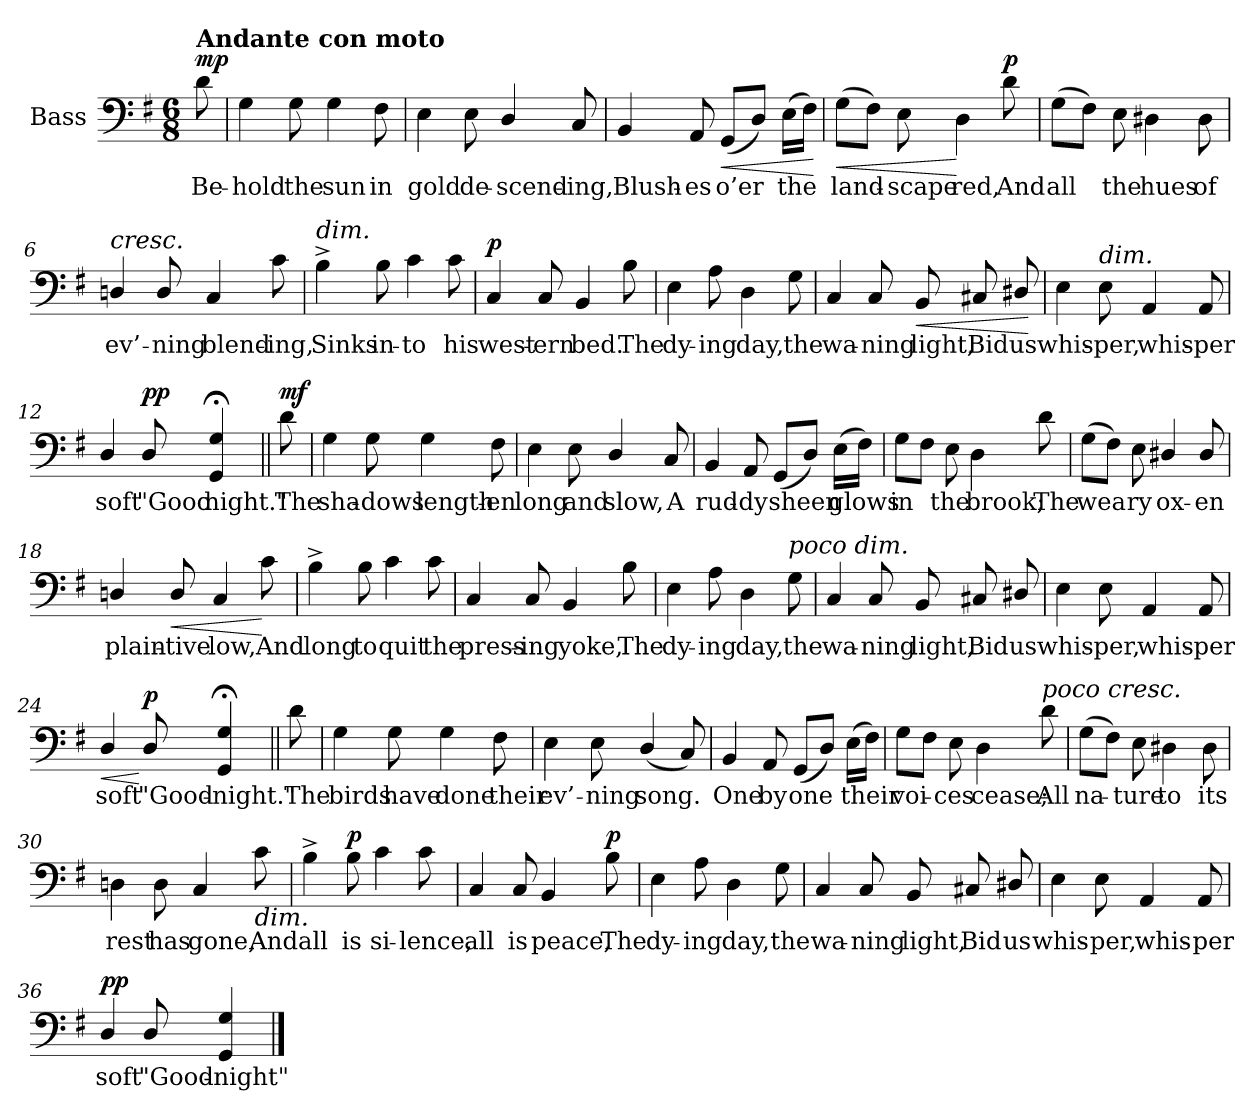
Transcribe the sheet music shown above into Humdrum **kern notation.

**kern	**text	**dynam
*part1	*part1	*part1
*staff1	*staff1	*staff1
*I"Bass	*	*
*clefF4	*	*
*k[f#]	*	*
*M6/8	*	*
*MM60	*	*
=	=	=
!LO:TX:a:B:t=Andante con moto	!	!
!	!LO:LY:b	!LO:DY:a
8d\	Be-	mp
=1	=1	=1
!	!LO:LY:b	!
4G\	-hold	.
!	!LO:LY:b	!
8G\	the	.
!	!LO:LY:b	!
4G\	sun	.
!	!LO:LY:b	!
8F#\	in	.
=2	=2	=2
!	!LO:LY:b	!
4E\	gold	.
!	!LO:LY:b	!
8E\	de-	.
!	!LO:LY:b	!
4D/	-scend-	.
!	!LO:LY:b	!
8C/	-ing,	.
=3	=3	=3
!	!LO:LY:b	!
4BB/	Blush-	.
!	!LO:LY:b	!
8AA/	-es	.
!	!LO:LY:b	!LO:HP:b
(<8GG/L	o’er	<
8D/J)	.	.
!	!LO:LY:b	!
(>16E\LL	the	.
16F#\JJ)	.	.
.	.	[
!!LO:LB:g=z
=4	=4	=4
!	!LO:LY:b	!LO:HP:b
(>8G\L	land-	<
8F#\J)	.	.
!	!LO:LY:b	!
8E\	-scape	.
!	!LO:LY:b	!
4D\	red,	[
!	!LO:LY:b	!LO:DY:a
8d\	And	p
=5	=5	=5
!	!LO:LY:b	!
(>8G\L	all	.
8F#\J)	.	.
!	!LO:LY:b	!
8E\	the	.
!	!LO:LY:b	!
4D#X\	hues	.
!	!LO:LY:b	!
8D#\	of	.
=6	=6	=6
!LO:TX:a:i:t=cresc.	!	!
!	!LO:LY:b	!
4Dn/	ev’-	.
!	!LO:LY:b	!
8D/	-ning	.
!	!LO:LY:b	!
4C/	blend-	.
!	!LO:LY:b	!
8c\	-ing,	.
!!LO:LB:g=z
=7	=7	=7
!LO:TX:a:i:t=dim.	!	!
!	!LO:LY:b	!
4B^\	Sinks	.
!	!LO:LY:b	!
8B\	in-	.
!	!LO:LY:b	!
4c\	-to	.
!	!LO:LY:b	!
8c\	his	.
=8	=8	=8
!	!LO:LY:b	!LO:DY:a
4C/	west-	p
!	!LO:LY:b	!
8C/	-ern	.
!	!LO:LY:b	!
4BB/	bed.	.
!	!LO:LY:b	!
8B\	The	.
=9	=9	=9
!	!LO:LY:b	!
4E\	dy-	.
!	!LO:LY:b	!
8A\	-ing	.
!	!LO:LY:b	!
4D\	day,	.
!	!LO:LY:b	!
8G\	the	.
!!LO:LB:g=z
=10	=10	=10
!	!LO:LY:b	!
4C/	wa-	.
!	!LO:LY:b	!
8C/	-ning	.
!	!LO:LY:b	!LO:HP:b
8BB/	light,	<
!	!LO:LY:b	!
8C#X/	Bid	.
!	!LO:LY:b	!
8D#X/	us	.
.	.	[
=11	=11	=11
!	!LO:LY:b	!
4E\	whis-	.
!LO:TX:a:i:t=dim.	!	!
!	!LO:LY:b	!
8E\	-per,	.
!	!LO:LY:b	!
4AA/	whis-	.
!	!LO:LY:b	!
8AA/	-per	.
=12	=12	=12
!	!LO:LY:b	!
4D/	soft	.
!	!LO:LY:b	!LO:DY:a
!	!	!LO:DY:n=1:a
8D/	"Good	p p
!	!LO:LY:b	!
4GG/;< 4G/;<	night."	.
!!LO:LB:g=z
=12X1||	=12X1||	=12X1||
!	!LO:LY:b	!LO:DY:a
8d\	The	mf
=13	=13	=13
!	!LO:LY:b	!
4G\	sha-	.
!	!LO:LY:b	!
8G\	-dows	.
!	!LO:LY:b	!
4G\	length-	.
!	!LO:LY:b	!
8F#\	-en	.
=14	=14	=14
!	!LO:LY:b	!
4E\	long	.
!	!LO:LY:b	!
8E\	and	.
!	!LO:LY:b	!
4D/	slow,	.
!	!LO:LY:b	!
8C/	A	.
=15	=15	=15
!	!LO:LY:b	!
4BB/	rud-	.
!	!LO:LY:b	!
8AA/	-dy	.
!	!LO:LY:b	!
(<8GG/L	sheen	.
8D/J)	.	.
!	!LO:LY:b	!
(>16E\LL	glows	.
16F#\JJ)	.	.
!!LO:LB:g=z
=16	=16	=16
!	!LO:LY:b	!
8G\L	in	.
8F#\J	.	.
!	!LO:LY:b	!
8E\	the	.
!	!LO:LY:b	!
4D\	brook;	.
!	!LO:LY:b	!
8d\	The	.
=17	=17	=17
!	!LO:LY:b	!
(>8G\L	-wea	.
8F#\J)	.	.
!	!LO:LY:b	!
8E\	ry	.
!	!LO:LY:b	!
4D#X/	ox-	.
!	!LO:LY:b	!
8D#/	-en	.
=18	=18	=18
!	!LO:LY:b	!
4Dn/	plain-	.
!	!LO:LY:b	!LO:HP:b
8D/	-tive	<
!	!LO:LY:b	!
4C/	low,	.
!	!LO:LY:b	!
8c\	And	[
!!LO:LB:g=z
=19	=19	=19
!	!LO:LY:b	!
4B^\	long	.
!	!LO:LY:b	!
8B\	to	.
!	!LO:LY:b	!
4c\	quit	.
!	!LO:LY:b	!
8c\	the	.
=20	=20	=20
!	!LO:LY:b	!
4C/	press-	.
!	!LO:LY:b	!
8C/	-ing	.
!	!LO:LY:b	!
4BB/	yoke,	.
!	!LO:LY:b	!
8B\	The	.
=21	=21	=21
!	!LO:LY:b	!
4E\	dy-	.
!	!LO:LY:b	!
8A\	-ing	.
!	!LO:LY:b	!
4D\	day,	.
!LO:TX:a:i:t=poco dim.	!	!
!	!LO:LY:b	!
8G\	the	.
!!LO:LB:g=z
=22	=22	=22
!	!LO:LY:b	!
4C/	wa-	.
!	!LO:LY:b	!
8C/	-ning	.
!	!LO:LY:b	!
8BB/	light,	.
!	!LO:LY:b	!
8C#X/	Bid	.
!	!LO:LY:b	!
8D#X/	us	.
=23	=23	=23
!	!LO:LY:b	!
4E\	whis-	.
!	!LO:LY:b	!
8E\	-per,	.
!	!LO:LY:b	!
4AA/	whis-	.
!	!LO:LY:b	!
8AA/	-per	.
=24	=24	=24
!	!LO:LY:b	!LO:HP:b
4D/	soft	<
!	!LO:LY:b	!LO:DY:n=1:a
8D/	"Good-	[ p
!	!LO:LY:b	!
4GG/;< 4G/;<	-night."	.
!!LO:PB:g=z
=24X2||	=24X2||	=24X2||
!	!LO:LY:b	!LO:DY:a
!	!	!LO:DY:n=1:a
8d\	The	other-dynamics p
=25	=25	=25
!	!LO:LY:b	!
4G\	birds	.
!	!LO:LY:b	!
8G\	have	.
!	!LO:LY:b	!
4G\	done	.
!	!LO:LY:b	!
8F#\	their	.
=26	=26	=26
!	!LO:LY:b	!
4E\	ev’-	.
!	!LO:LY:b	!
8E\	-ning	.
!	!LO:LY:b	!
(<4D/	song.	.
8C/)	.	.
=27	=27	=27
!	!LO:LY:b	!
4BB/	One	.
!	!LO:LY:b	!
8AA/	by	.
!	!LO:LY:b	!
(<8GG/L	one	.
8D/J)	.	.
!	!LO:LY:b	!
(>16E\LL	their	.
16F#\JJ)	.	.
!!LO:LB:g=z
=28	=28	=28
!	!LO:LY:b	!
8G\L	-voi-	.
8F#\J	.	.
!	!LO:LY:b	!
8E\	-ces	.
!	!LO:LY:b	!
4D\	cease;	.
!LO:TX:a:i:t=poco cresc.	!	!
!	!LO:LY:b	!
8d\	All	.
=29	=29	=29
!	!LO:LY:b	!
(>8G\L	na-	.
8F#\J)	.	.
!	!LO:LY:b	!
8E\	-ture	.
!	!LO:LY:b	!
4D#X\	to	.
!	!LO:LY:b	!
8D#\	its	.
=30	=30	=30
!	!LO:LY:b	!
4Dn\	rest	.
!	!LO:LY:b	!
8D\	has	.
!	!LO:LY:b	!
4C/	gone,	.
!LO:TX:b:i:t=dim.	!	!
!	!LO:LY:b	!
8c\	And	.
!!LO:LB:g=z
=31	=31	=31
!	!LO:LY:b	!
4B^\	all	.
!	!LO:LY:b	!LO:DY:a
8B\	is	p
!	!LO:LY:b	!
4c\	si-	.
!	!LO:LY:b	!
8c\	-lence,	.
=32	=32	=32
!	!LO:LY:b	!
4C/	all	.
!	!LO:LY:b	!
8C/	is	.
!	!LO:LY:b	!
4BB/	peace,	.
!	!LO:LY:b	!LO:DY:a
8B\	The	p
=33	=33	=33
!	!LO:LY:b	!
4E\	dy-	.
!	!LO:LY:b	!
8A\	-ing	.
!	!LO:LY:b	!
4D\	day,	.
!	!LO:LY:b	!
8G\	the	.
!!LO:LB:g=z
=34	=34	=34
!	!LO:LY:b	!
4C/	wa-	.
!	!LO:LY:b	!
8C/	-ning	.
!	!LO:LY:b	!
8BB/	light,	.
!	!LO:LY:b	!
8C#X/	Bid	.
!	!LO:LY:b	!
8D#X/	us	.
=35	=35	=35
!	!LO:LY:b	!
4E\	whis-	.
!	!LO:LY:b	!
8E\	-per,	.
!	!LO:LY:b	!
4AA/	whis-	.
!	!LO:LY:b	!
8AA/	-per	.
=36	=36	=36
!	!LO:LY:b	!LO:DY:a
4D/	soft	pp
!	!LO:LY:b	!
8D/	"Good-	.
!	!LO:LY:b	!
4GG/ 4G/	-night"	.
==	==	==
*-	*-	*-
